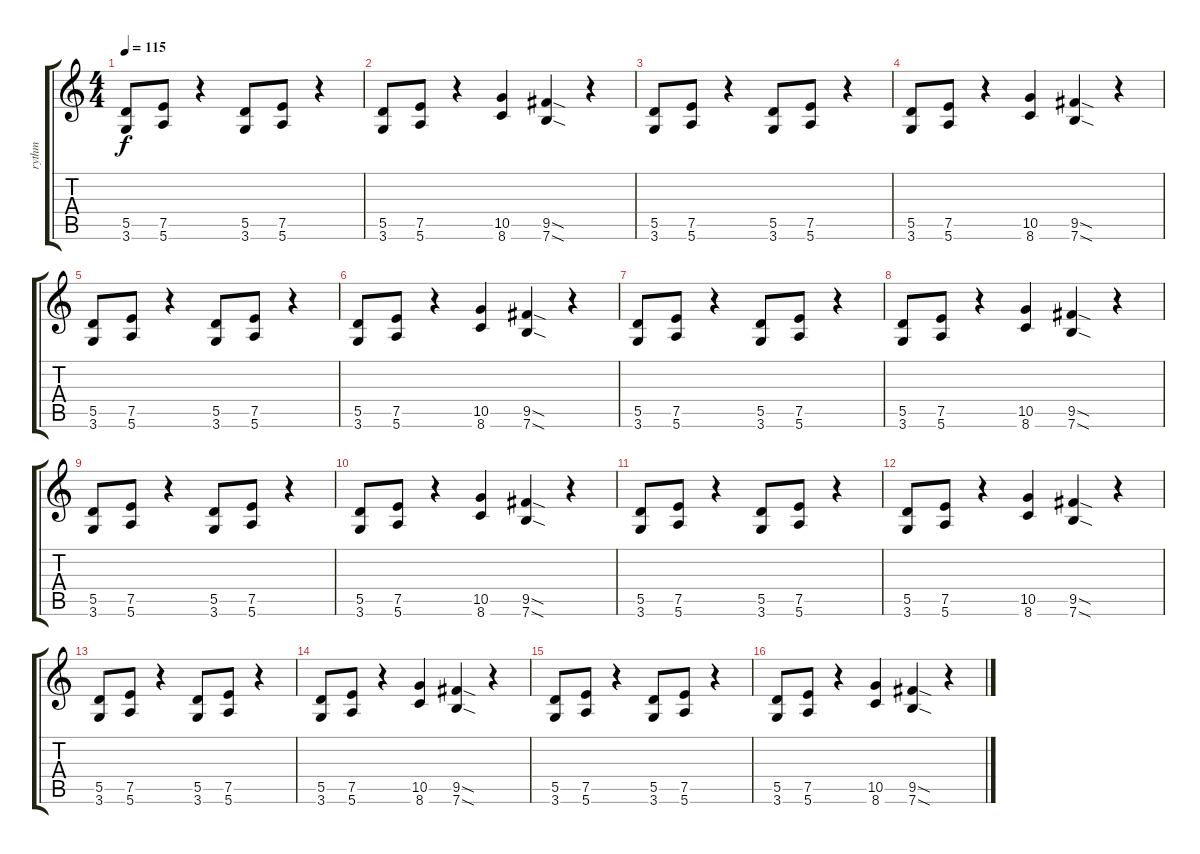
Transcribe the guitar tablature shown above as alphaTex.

\track ("rythm" "rythm") {instrument distortionguitar}
\staff {score tabs}
\tuning (E4 B3 G3 D3 A2 E2) {hide}
\ts (4 4)
\tempo 115
\clef g2
\ks c
(5.5 3.6).8{dy f} (7.5 5.6).8 r.4 (5.5 3.6).8 (7.5 5.6).8 r.4 |
(5.5 3.6).8 (7.5 5.6).8 r.4 (10.5 8.6).4 (9.5{sod} 7.6{sod}).4 r.4 |
(5.5 3.6).8 (7.5 5.6).8 r.4 (5.5 3.6).8 (7.5 5.6).8 r.4 |
(5.5 3.6).8 (7.5 5.6).8 r.4 (10.5 8.6).4 (9.5{sod} 7.6{sod}).4 r.4 |
(5.5 3.6).8 (7.5 5.6).8 r.4 (5.5 3.6).8 (7.5 5.6).8 r.4 |
(5.5 3.6).8 (7.5 5.6).8 r.4 (10.5 8.6).4 (9.5{sod} 7.6{sod}).4 r.4 |
(5.5 3.6).8 (7.5 5.6).8 r.4 (5.5 3.6).8 (7.5 5.6).8 r.4 |
(5.5 3.6).8 (7.5 5.6).8 r.4 (10.5 8.6).4 (9.5{sod} 7.6{sod}).4 r.4 |
(5.5 3.6).8 (7.5 5.6).8 r.4 (5.5 3.6).8 (7.5 5.6).8 r.4 |
(5.5 3.6).8 (7.5 5.6).8 r.4 (10.5 8.6).4 (9.5{sod} 7.6{sod}).4 r.4 |
(5.5 3.6).8 (7.5 5.6).8 r.4 (5.5 3.6).8 (7.5 5.6).8 r.4 |
(5.5 3.6).8 (7.5 5.6).8 r.4 (10.5 8.6).4 (9.5{sod} 7.6{sod}).4 r.4 |
(5.5 3.6).8 (7.5 5.6).8 r.4 (5.5 3.6).8 (7.5 5.6).8 r.4 |
(5.5 3.6).8 (7.5 5.6).8 r.4 (10.5 8.6).4 (9.5{sod} 7.6{sod}).4 r.4 |
(5.5 3.6).8 (7.5 5.6).8 r.4 (5.5 3.6).8 (7.5 5.6).8 r.4 |
(5.5 3.6).8 (7.5 5.6).8 r.4 (10.5 8.6).4 (9.5{sod} 7.6{sod}).4 r.4
